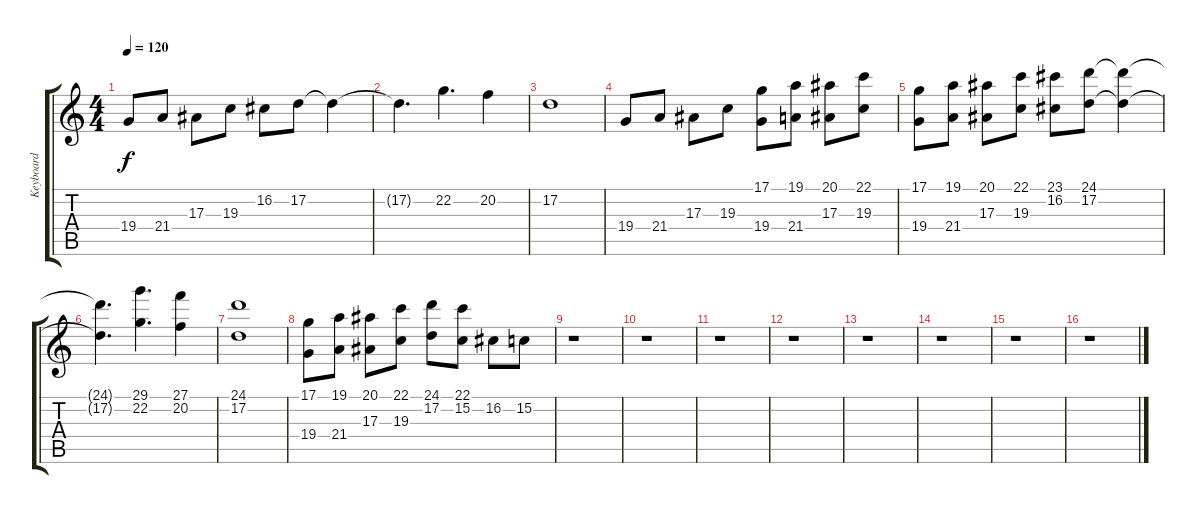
\track ("Keyboard" "Keyboard") {instrument stringensemble1}
\staff {score tabs}
\tuning (D4 A3 F3 C3 G2 D2) {hide}
\ts (4 4)
\tempo 120
\clef g2
\ks c
19.4.8{dy f} 21.4.8 17.3.8 19.3.8 16.2.8 17.2.8 17.2{t}.4 |
17.2{t}.4{d} 22.2.4{d} 20.2.4 |
17.2.1 |
19.4.8 21.4.8 17.3.8 19.3.8 (17.1 19.4).8 (19.1 21.4).8 (20.1 17.3).8 (22.1 19.3).8 |
(17.1 19.4).8 (19.1 21.4).8 (20.1 17.3).8 (22.1 19.3).8 (23.1 16.2).8 (24.1 17.2).8 (24.1{t} 17.2{t}).4 |
(24.1{t} 17.2{t}).4{d} (29.1 22.2).4{d} (27.1 20.2).4 |
(24.1 17.2).1 |
(17.1 19.4).8 (19.1 21.4).8 (20.1 17.3).8 (22.1 19.3).8 (24.1 17.2).8 (22.1 15.2).8 16.2.8 15.2.8 |
r.1 |
r.1 |
r.1 |
r.1 |
r.1 |
r.1 |
r.1 |
r.1
